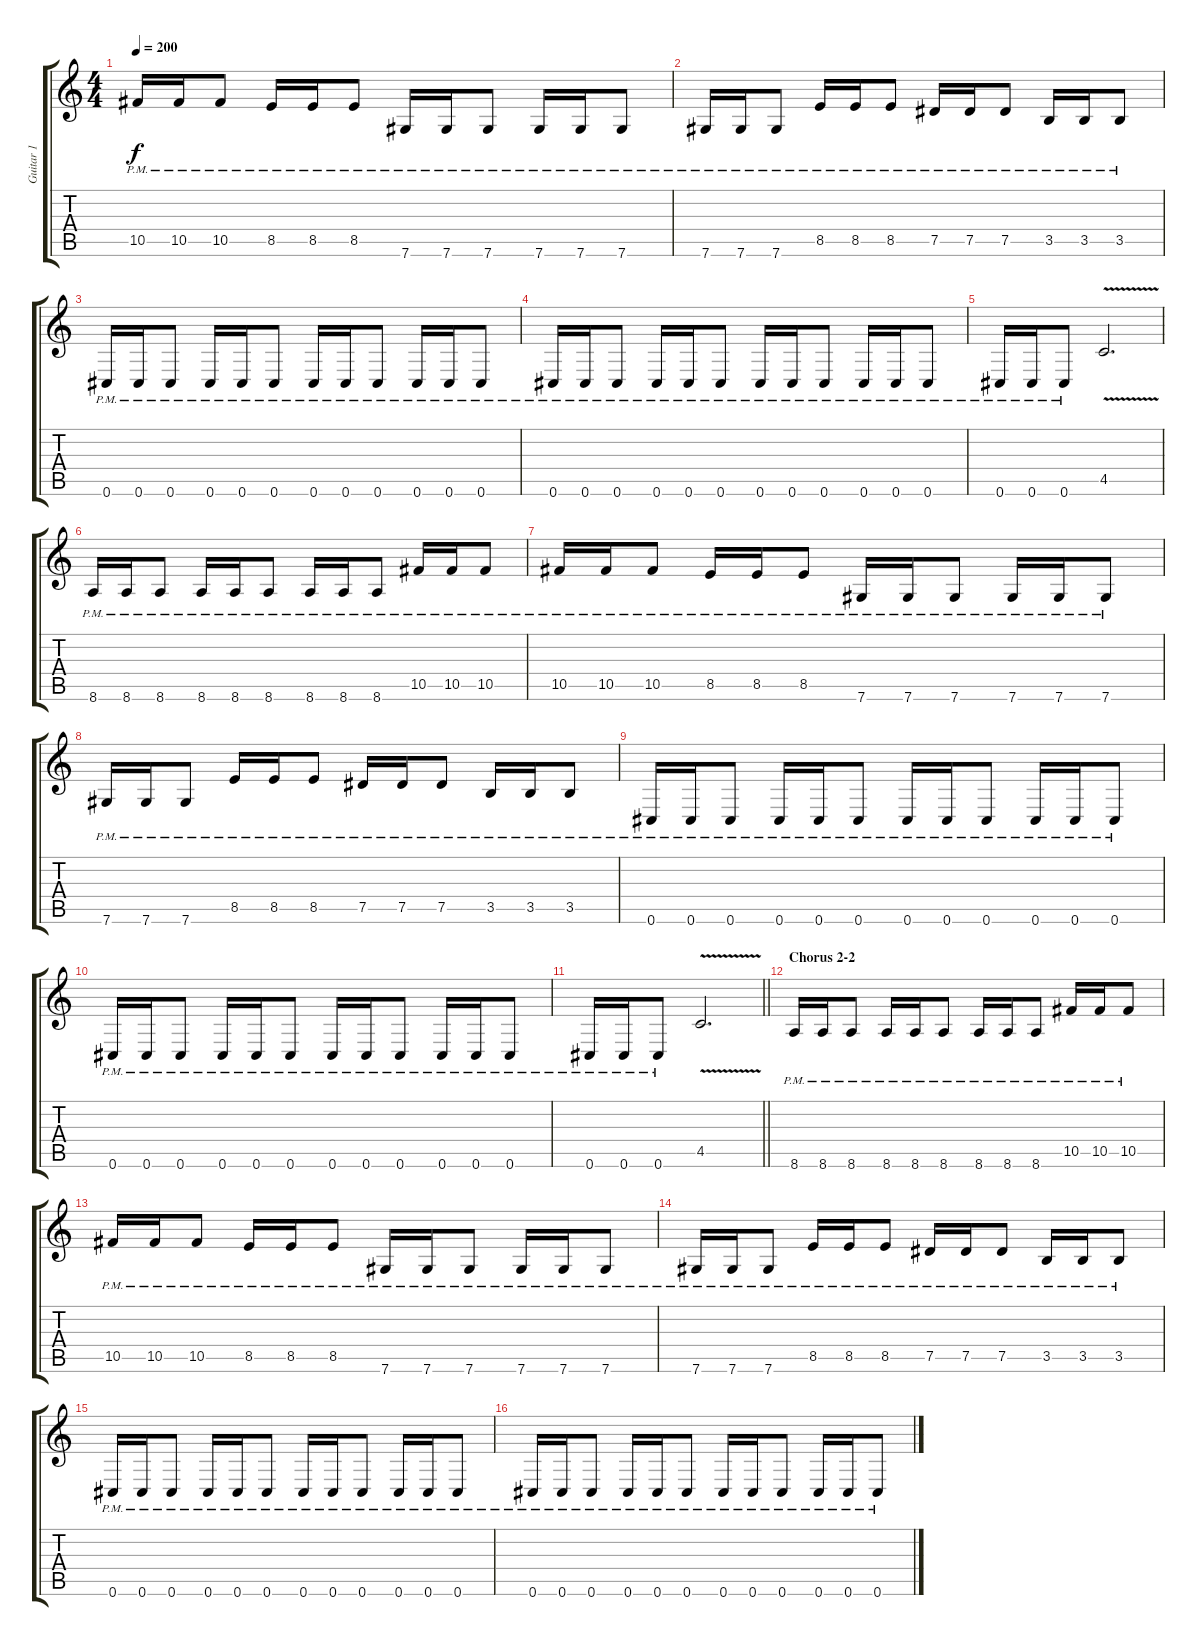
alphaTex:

\track ("Guitar 1" "Guitar 1") {instrument distortionguitar}
\staff {score tabs}
\tuning (Eb4 Bb3 Gb3 Db3 Ab2 Db2) {hide}
\ts (4 4)
\tempo 200
\clef g2
\ks c
10.5{pm}.16{dy f} 10.5{pm}.16 10.5{pm}.8 8.5{pm}.16 8.5{pm}.16 8.5{pm}.8 7.6{pm}.16 7.6{pm}.16 7.6{pm}.8 7.6{pm}.16 7.6{pm}.16 7.6{pm}.8 |
7.6{pm}.16 7.6{pm}.16 7.6{pm}.8 8.5{pm}.16 8.5{pm}.16 8.5{pm}.8 7.5{pm}.16 7.5{pm}.16 7.5{pm}.8 3.5{pm}.16 3.5{pm}.16 3.5{pm}.8 |
0.6{pm}.16 0.6{pm}.16 0.6{pm}.8 0.6{pm}.16 0.6{pm}.16 0.6{pm}.8 0.6{pm}.16 0.6{pm}.16 0.6{pm}.8 0.6{pm}.16 0.6{pm}.16 0.6{pm}.8 |
0.6{pm}.16 0.6{pm}.16 0.6{pm}.8 0.6{pm}.16 0.6{pm}.16 0.6{pm}.8 0.6{pm}.16 0.6{pm}.16 0.6{pm}.8 0.6{pm}.16 0.6{pm}.16 0.6{pm}.8 |
0.6{pm}.16 0.6{pm}.16 0.6{pm}.8 4.5{v}.2{d} |
8.6{pm}.16 8.6{pm}.16 8.6{pm}.8 8.6{pm}.16 8.6{pm}.16 8.6{pm}.8 8.6{pm}.16 8.6{pm}.16 8.6{pm}.8 10.5{pm}.16 10.5{pm}.16 10.5{pm}.8 |
10.5{pm}.16 10.5{pm}.16 10.5{pm}.8 8.5{pm}.16 8.5{pm}.16 8.5{pm}.8 7.6{pm}.16 7.6{pm}.16 7.6{pm}.8 7.6{pm}.16 7.6{pm}.16 7.6{pm}.8 |
7.6{pm}.16 7.6{pm}.16 7.6{pm}.8 8.5{pm}.16 8.5{pm}.16 8.5{pm}.8 7.5{pm}.16 7.5{pm}.16 7.5{pm}.8 3.5{pm}.16 3.5{pm}.16 3.5{pm}.8 |
0.6{pm}.16 0.6{pm}.16 0.6{pm}.8 0.6{pm}.16 0.6{pm}.16 0.6{pm}.8 0.6{pm}.16 0.6{pm}.16 0.6{pm}.8 0.6{pm}.16 0.6{pm}.16 0.6{pm}.8 |
0.6{pm}.16 0.6{pm}.16 0.6{pm}.8 0.6{pm}.16 0.6{pm}.16 0.6{pm}.8 0.6{pm}.16 0.6{pm}.16 0.6{pm}.8 0.6{pm}.16 0.6{pm}.16 0.6{pm}.8 |
\barLineRight lightlight
0.6{pm}.16 0.6{pm}.16 0.6{pm}.8 4.5{v}.2{d} |
\section ("" "Chorus 2-2")
8.6{pm}.16 8.6{pm}.16 8.6{pm}.8 8.6{pm}.16 8.6{pm}.16 8.6{pm}.8 8.6{pm}.16 8.6{pm}.16 8.6{pm}.8 10.5{pm}.16 10.5{pm}.16 10.5{pm}.8 |
10.5{pm}.16 10.5{pm}.16 10.5{pm}.8 8.5{pm}.16 8.5{pm}.16 8.5{pm}.8 7.6{pm}.16 7.6{pm}.16 7.6{pm}.8 7.6{pm}.16 7.6{pm}.16 7.6{pm}.8 |
7.6{pm}.16 7.6{pm}.16 7.6{pm}.8 8.5{pm}.16 8.5{pm}.16 8.5{pm}.8 7.5{pm}.16 7.5{pm}.16 7.5{pm}.8 3.5{pm}.16 3.5{pm}.16 3.5{pm}.8 |
0.6{pm}.16 0.6{pm}.16 0.6{pm}.8 0.6{pm}.16 0.6{pm}.16 0.6{pm}.8 0.6{pm}.16 0.6{pm}.16 0.6{pm}.8 0.6{pm}.16 0.6{pm}.16 0.6{pm}.8 |
0.6{pm}.16 0.6{pm}.16 0.6{pm}.8 0.6{pm}.16 0.6{pm}.16 0.6{pm}.8 0.6{pm}.16 0.6{pm}.16 0.6{pm}.8 0.6{pm}.16 0.6{pm}.16 0.6{pm}.8
